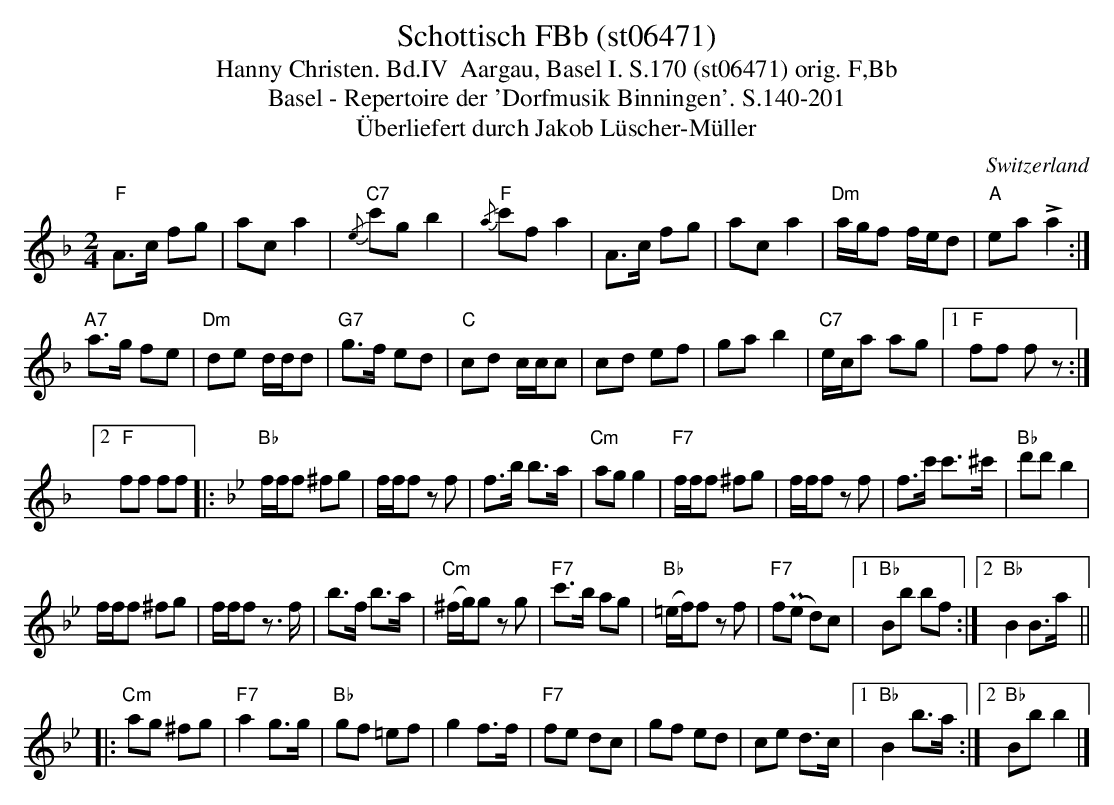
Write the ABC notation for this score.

X:1
T:Schottisch FBb (st06471)
T:Hanny Christen. Bd.IV  Aargau, Basel I. S.170 (st06471) orig. F,Bb
T: Basel - Repertoire der 'Dorfmusik Binningen'. S.140-201
T:Überliefert durch Jakob Lüscher-Müller
M:2/4
L:1/8
O:Switzerland
K:F major
"F"A>c fg | aca2 | {/e}"C7"c'gb2 | {/a}"F"c'fa2 | A>c fg | aca2 | "Dm"a/g/f f/e/d | "A"ea!>!a2 :|
"A7"a>g fe | "Dm"de d/d/d | "G7"g>f ed | "C"cd c/c/c | cd ef | gab2 | "C7"e/c/a ag |1"F"ff fz :|2
"F"ff ff |: [K:Bb] "Bb"f/f/f ^fg | f/f/f zf | f>b b>a | "Cm"agg2 | "F7"f/f/f ^fg | f/f/f zf | f>c' c'>^c' | "Bb"d'd'b2 |
f/f/f ^fg | f/f/f z>f | b>f b>a |  ("Cm"^f/g/)g zg | "F7"c'>b ag | ("Bb"=e/f/)f zf | "F7"f(Pe d)c |1 "Bb"Bb bf :|2 "Bb"B2B>a ||
|: "Cm"ag ^fg | "F7"a2 g>g | "Bb"gf =ef | g2f>f | "F7"fe dc | gf ed | ce d>c |1 "Bb"B2b>a :|2 "Bb"Bbb2 |]
